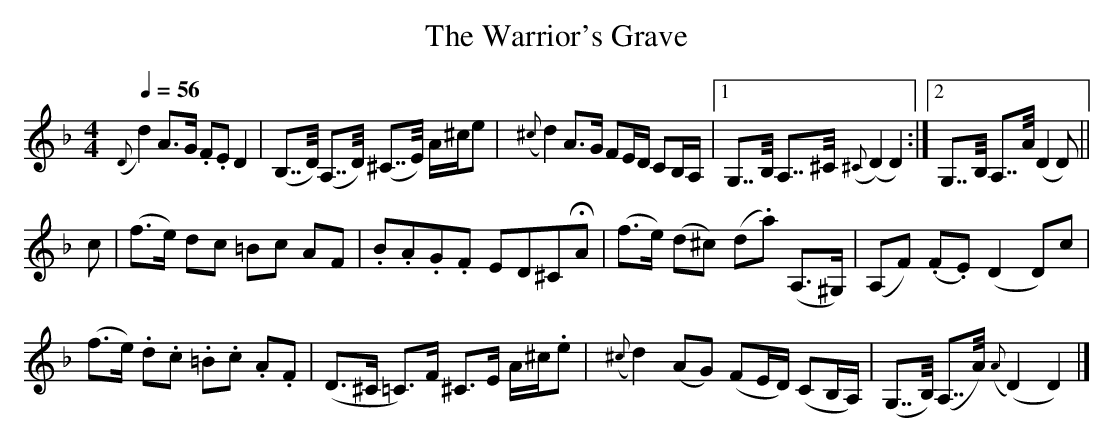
X:1
T:The Warrior's Grave
M:4/4
L:1/8
Q:1/4=56
K:Dmin
   ({D}d2)   A>G . F.E     D2      |  (B,>>D)   (A,>>D)     (^C>>E) A/^c/e |\
  ({^c}d2)   A>G   FE/D/   CB,/A,/ |[1 G,>>B,    A,>>^C ({^C}(D2)   D2)   :|\
                                    [2 G,>>B,    A,>>A       (D2    D)    ||
c|    (f>e)  dc   =Bc      AF      |  .B.A.G.F   ED^CHA                    |\
      (f>e) (d^c) (d.a)   (A,>^G,) |  (A,F)    (.F.E)        (D2    D)c    |
      (f>e) .d.c .=B.c    .A.F     |  (D>^C     =C)>F        ^C>E   A/^c/.e|\
  ({^c}d2)  (AG)  (FE/D/) (CB,/A,/)|  (G,>>B,)  (A,>>A)  ({A}(D2)   D2)   |]
